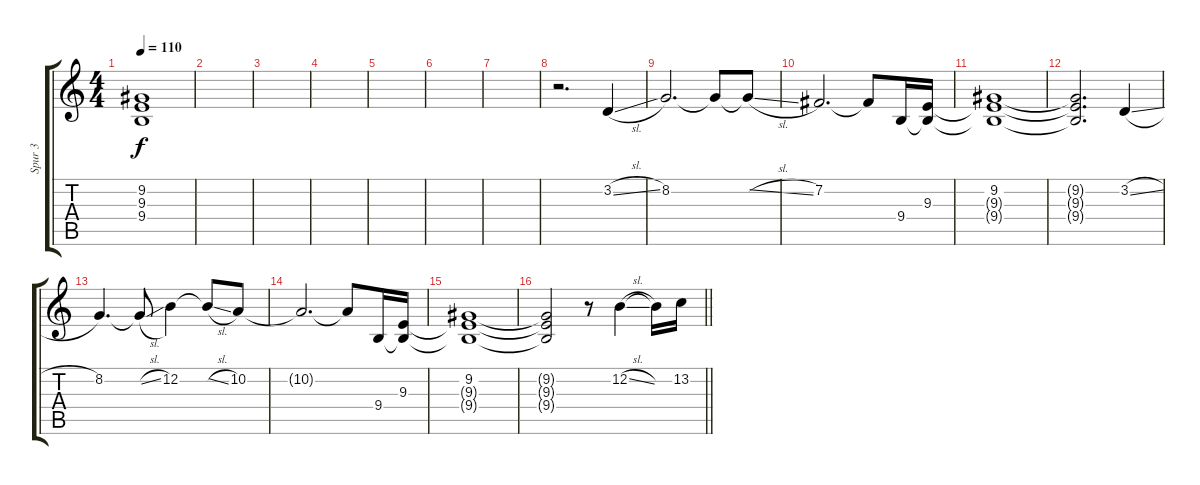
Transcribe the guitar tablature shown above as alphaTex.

\track ("Spur 3" "Spur 3") {instrument lead1square}
\staff {score tabs}
\tuning (E4 B3 G3 D3 A2 E2) {hide}
\ts (4 4)
\tempo 110
\clef g2
\ks c
(9.2{t} 9.3{t} 9.4{t}).1{dy f volume 0} |
|
|
|
|
|
|
r.2{d} 3.2{sl}.4{volume 13} |
8.2.2{d} 8.2{t}.8 8.2{sl t}.8 |
7.2.2{d} 7.2{t}.8 9.4.16 (9.3 9.4{t}).16 |
(9.2 9.3{t} 9.4{t}).1 |
(9.2{t} 9.3{t} 9.4{t}).2{d} 3.2{sl}.4 |
8.2.4{d} 8.2{sl t}.8 12.2.4 12.2{sl t}.8 10.2.8 |
10.2{t}.2{d} 10.2{t}.8 9.4.16 (9.3 9.4{t}).16 |
(9.2 9.3{t} 9.4{t}).1 |
\barLineRight lightlight
(9.2{t} 9.3{t} 9.4{t}).2 r.8 12.2{sl}.4 12.2{t}.16 13.2.16
